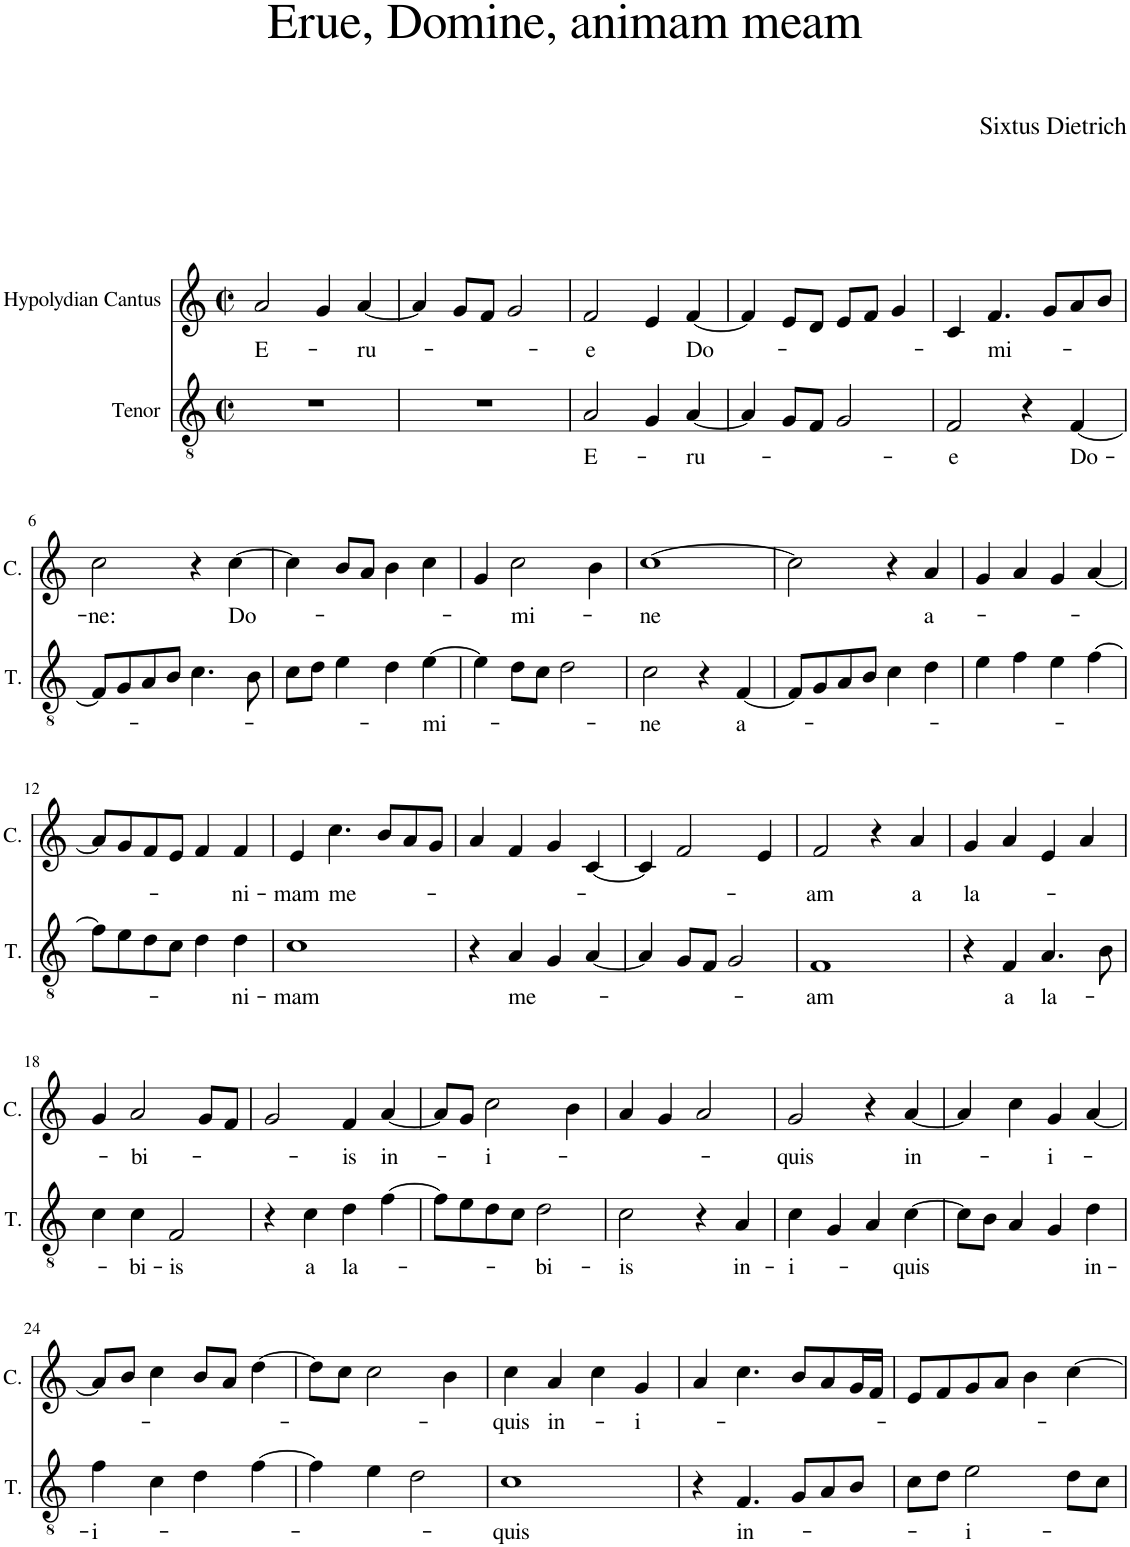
**kern	**text	**kern	**text
*part2	*part2	*part1	*part1
*staff2	*staff2	*staff1	*staff1
*I"Tenor	*	*I"Hypolydian Cantus	*
*I'T.	*	*I'C.	*
*clefGv2	*	*clefG2	*
*k[]	*	*k[]	*
*M2/2	*	*M2/2	*
*met(c|)	*	*met(c|)	*
=1	=1	=1	=1
!	!	!	!LO:LY:b
1r	.	2a/	E-
.	.	4g/	.
!	!	!	!LO:LY:b
.	.	[4a/	ru-
=2	=2	=2	=2
1r	.	4a/]	.
.	.	8g/L	.
.	.	8f/J	.
.	.	2g/	.
=3	=3	=3	=3
!	!LO:LY:b	!	!LO:LY:b
2A/	E-	2f/	-e
4G/	.	4e/	.
!	!LO:LY:b	!	!LO:LY:b
[4A/	-ru-	[4f/	Do-
=4	=4	=4	=4
4A/]	.	4f/]	.
8G/L	.	8e/L	.
8F/J	.	8d/J	.
2G/	.	8e/L	.
.	.	8f/J	.
.	.	4g/	.
=5	=5	=5	=5
!	!LO:LY:b	!	!
2F/	-e	4c/	.
!	!	!	!LO:LY:b
.	.	4.f/	-mi-
4r	.	.	.
.	.	8g/L	.
!	!LO:LY:b	!	!
[4F/	Do-	8a/	.
.	.	8b/J	.
!!LO:LB:g=z
=6	=6	=6	=6
!	!	!	!LO:LY:b
8F/L]	.	2cc\	-ne:
8G/	.	.	.
8A/	.	.	.
8B/J	.	.	.
4.c\	.	4r	.
!	!	!	!LO:LY:b
.	.	[4cc\	Do-
8B\	.	.	.
=7	=7	=7	=7
8c\L	.	4cc\]	.
8d\J	.	.	.
4e\	.	8b/L	.
.	.	8a/J	.
4d\	.	4b\	.
!	!LO:LY:b	!	!
[4e\	-mi-	4cc\	.
=8	=8	=8	=8
4e\]	.	4g/	.
!	!	!	!LO:LY:b
8d\L	.	2cc\	-mi-
8c\J	.	.	.
2d\	.	.	.
.	.	4b\	.
=9	=9	=9	=9
!	!LO:LY:b	!	!LO:LY:b
2c\	-ne	[1cc	-ne
4r	.	.	.
!	!LO:LY:b	!	!
[4F/	a-	.	.
=10	=10	=10	=10
8F/L]	.	2cc\]	.
8G/	.	.	.
8A/	.	.	.
8B/J	.	.	.
4c\	.	4r	.
!	!	!	!LO:LY:b
4d\	.	4a/	a-
=11	=11	=11	=11
4e\	.	4g/	.
4f\	.	4a/	.
4e\	.	4g/	.
[4f\	.	[4a/	.
!!LO:LB:g=z
=12	=12	=12	=12
8f\L]	.	8a/L]	.
8e\	.	8g/	.
8d\	.	8f/	.
8c\J	.	8e/J	.
4d\	.	4f/	.
!	!LO:LY:b	!	!LO:LY:b
4d\	-ni-	4f/	-ni-
=13	=13	=13	=13
!	!LO:LY:b	!	!LO:LY:b
1c	-mam	4e/	-mam
!	!	!	!LO:LY:b
.	.	4.cc\	me-
.	.	8b/L	.
.	.	8a/	.
.	.	8g/J	.
=14	=14	=14	=14
4r	.	4a/	.
!	!LO:LY:b	!	!
4A/	me-	4f/	.
4G/	.	4g/	.
[4A/	.	[4c/	.
=15	=15	=15	=15
4A/]	.	4c/]	.
8G/L	.	2f/	.
8F/J	.	.	.
2G/	.	.	.
.	.	4e/	.
=16	=16	=16	=16
!	!LO:LY:b	!	!LO:LY:b
1F	-am	2f/	-am
.	.	4r	.
!	!	!	!LO:LY:b
.	.	4a/	a
=17	=17	=17	=17
!	!	!	!LO:LY:b
4r	.	4g/	la-
!	!LO:LY:b	!	!
4F/	a	4a/	.
!	!LO:LY:b	!	!
4.A/	la-	4e/	.
.	.	4a/	.
8B\	.	.	.
!!LO:LB:g=z
=18	=18	=18	=18
4c\	.	4g/	.
!	!LO:LY:b	!	!LO:LY:b
4c\	-bi-	2a/	-bi-
!	!LO:LY:b	!	!
2F/	-is	.	.
.	.	8g/L	.
.	.	8f/J	.
=19	=19	=19	=19
4r	.	2g/	.
!	!LO:LY:b	!	!
4c\	a	.	.
!	!LO:LY:b	!	!LO:LY:b
4d\	la-	4f/	-is
!	!	!	!LO:LY:b
[4f\	.	[4a/	in-
=20	=20	=20	=20
8f\L]	.	8a/L]	.
8e\	.	8g/J	.
!	!	!	!LO:LY:b
8d\	.	2cc\	-i-
8c\J	.	.	.
!	!LO:LY:b	!	!
2d\	-bi-	.	.
.	.	4b\	.
=21	=21	=21	=21
!	!LO:LY:b	!	!
2c\	-is	4a/	.
.	.	4g/	.
4r	.	2a/	.
!	!LO:LY:b	!	!
4A/	in-	.	.
=22	=22	=22	=22
!	!LO:LY:b	!	!LO:LY:b
4c\	-i-	2g/	-quis
4G/	.	.	.
4A/	.	4r	.
!	!LO:LY:b	!	!LO:LY:b
[4c\	-quis	[4a/	in-
=23	=23	=23	=23
8c\L]	.	4a/]	.
8B\J	.	.	.
4A/	.	4cc\	.
!	!	!	!LO:LY:b
4G/	.	4g/	-i-
!	!LO:LY:b	!	!
4d\	in-	[4a/	.
!!LO:LB:g=z
=24	=24	=24	=24
!	!LO:LY:b	!	!
4f\	-i-	8a/L]	.
.	.	8b/J	.
4c\	.	4cc\	.
4d\	.	8b/L	.
.	.	8a/J	.
[4f\	.	[4dd\	.
=25	=25	=25	=25
4f\]	.	8dd\L]	.
.	.	8cc\J	.
4e\	.	2cc\	.
2d\	.	.	.
.	.	4b\	.
=26	=26	=26	=26
!	!LO:LY:b	!	!LO:LY:b
1c	-quis	4cc\	-quis
!	!	!	!LO:LY:b
.	.	4a/	in-
.	.	4cc\	.
!	!	!	!LO:LY:b
.	.	4g/	-i-
=27	=27	=27	=27
4r	.	4a/	.
!	!LO:LY:b	!	!
4.F/	in-	4.cc\	.
8G/L	.	8b/L	.
8A/	.	8a/	.
8B/J	.	16g/L	.
.	.	16f/JJ	.
=28	=28	=28	=28
8c\L	.	8e/L	.
8d\J	.	8f/	.
!	!LO:LY:b	!	!
2e\	-i-	8g/	.
.	.	8a/J	.
.	.	4b\	.
8d\L	.	[4cc\	.
8c\J	.	.	.
=	=	=	=
*-	*-	*-	*-
